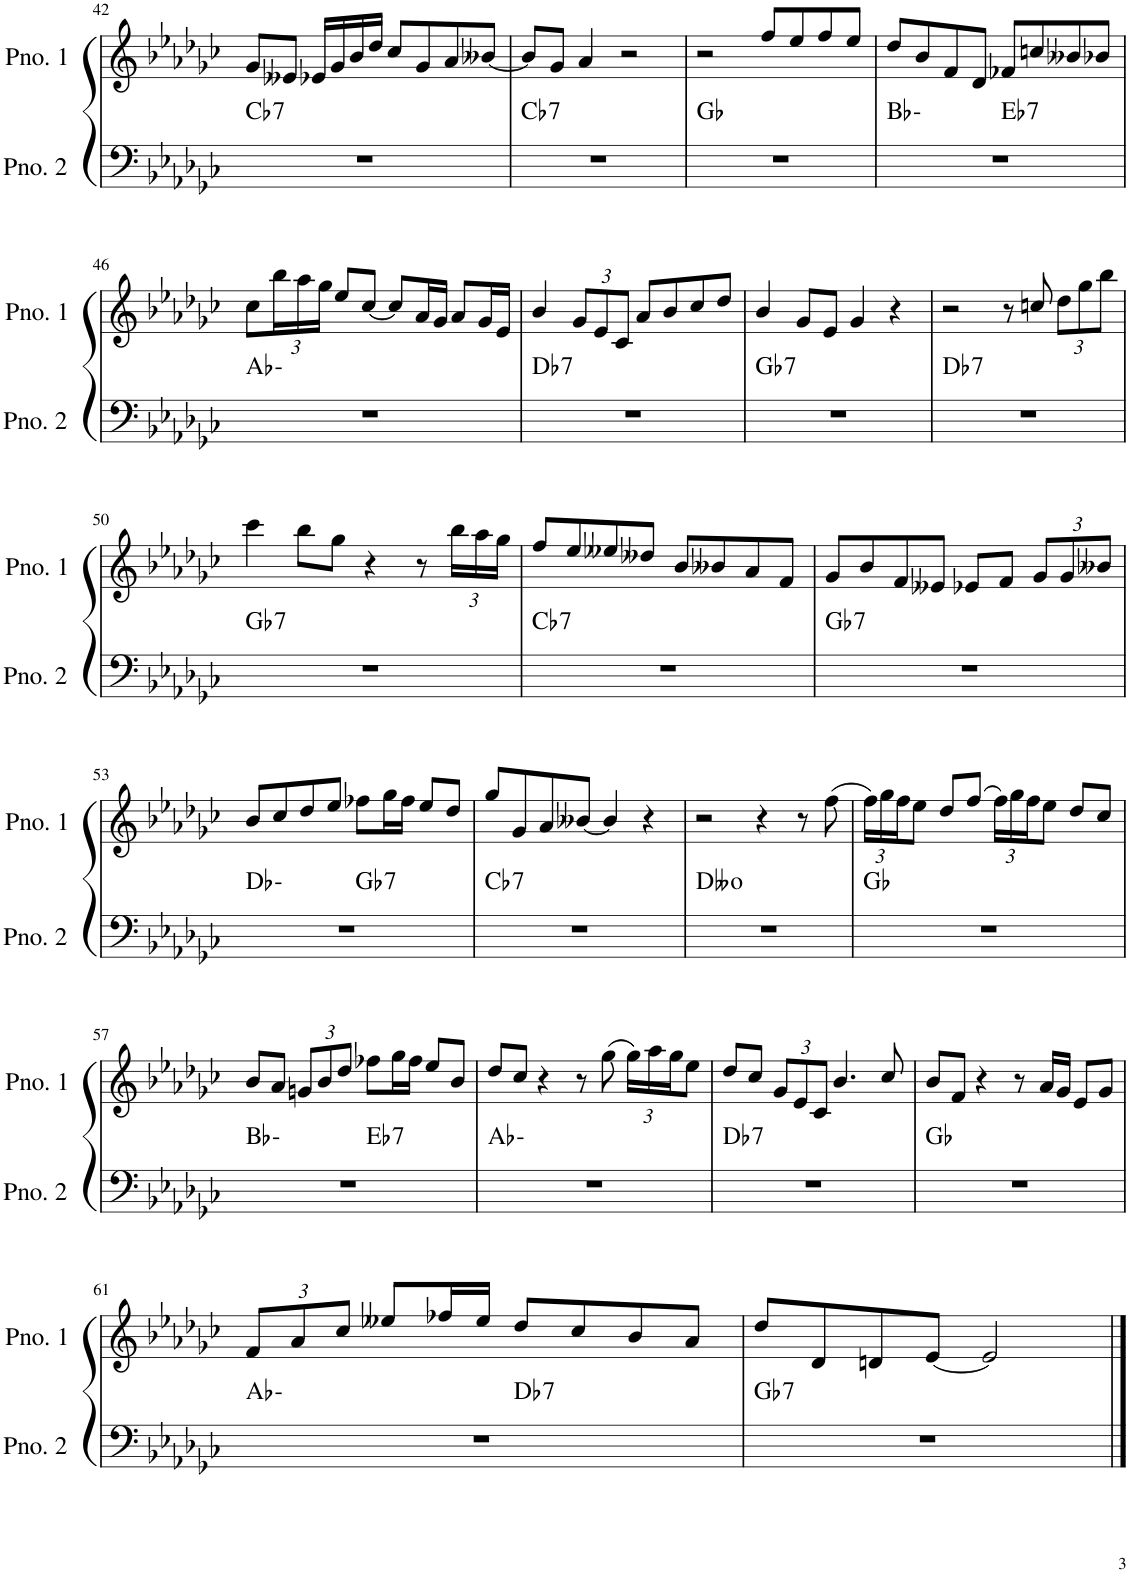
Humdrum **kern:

**kern	**harte	**kern
*part2	*part2	*part1
*staff2	*	*staff1
*I"ピアノ 2	*	*I"ピアノ 1
!!LO:PB:g=z
*clefF4	*	*clefG2
*k[b-e-a-d-g-c-]	*	*k[b-e-a-d-g-c-]
*M4/4	*	*M4/4
=42	=42	=42
!	!LO:H:kt=7	!
1r	Cb:7	8g-/L
.	.	8e--X/J
.	.	16e-X/LL
.	.	16g-/
.	.	16b-/
.	.	16dd-/JJ
.	.	8cc-/L
.	.	8g-/
.	.	8a-/
.	.	[8b--X/J
=43	=43	=43
!	!LO:H:kt=7	!
1r	Cb:7	8b--/L]
.	.	8g-/J
.	.	4a-/
.	.	2r
=44	=44	=44
1r	Gb:maj	2r
.	.	8ff/L
.	.	8ee-/
.	.	8ff/
.	.	8ee-/J
=45	=45	=45
*^	*	*
1r	2ryy	Bb:min	8dd-/L
.	.	.	8b-/
.	.	.	8f/
.	.	.	8d-/J
!	!	!LO:H:kt=7	!
.	2ryy	Eb:7	8f-X/L
.	.	.	8ccn/
.	.	.	8b--X/
.	.	.	8b-X/J
*v	*v	*	*
!!LO:LB:g=z
=46	=46	=46
1r	Ab:min	8cc-\L
*	*	*Xbrackettup
.	.	24bb-\L
.	.	24aa-\
.	.	24gg-\JJ
.	.	8ee-/L
.	.	[8cc-/J
.	.	8cc-/L]
.	.	16a-/L
.	.	16g-/JJ
.	.	8a-/L
.	.	16g-/L
.	.	16e-/JJ
=47	=47	=47
!	!LO:H:kt=7	!
1r	Db:7	4b-/
.	.	12g-/L
.	.	12e-/
.	.	12c-/J
.	.	8a-/L
.	.	8b-/
.	.	8cc-/
.	.	8dd-/J
=48	=48	=48
!	!LO:H:kt=7	!
1r	Gb:7	4b-/
.	.	8g-/L
.	.	8e-/J
.	.	4g-/
.	.	4r
=49	=49	=49
!	!LO:H:kt=7	!
1r	Db:7	2r
.	.	8r
.	.	8ccn/
.	.	12dd-\L
.	.	12gg-\
.	.	12bb-\J
!!LO:LB:g=z
=50	=50	=50
!	!LO:H:kt=7	!
1r	Gb:7	4ccc-\
.	.	8bb-\L
.	.	8gg-\J
.	.	4r
.	.	8r
.	.	24bb-\LL
.	.	24aa-\
.	.	24gg-\JJ
=51	=51	=51
!	!LO:H:kt=7	!
1r	Cb:7	8ff/L
.	.	8ee-/
.	.	8ee--X/
.	.	8dd--X/J
.	.	8b-/L
.	.	8b--X/
.	.	8a-/
.	.	8f/J
=52	=52	=52
!	!LO:H:kt=7	!
1r	Gb:7	8g-/L
.	.	8b-/
.	.	8f/
.	.	8e--X/J
.	.	8e-X/L
.	.	8f/J
.	.	12g-/L
.	.	12g-/
.	.	12b--X/J
!!LO:LB:g=z
=53	=53	=53
*^	*	*
1r	2ryy	Db:min	8b-/L
.	.	.	8cc-/
.	.	.	8dd-/
.	.	.	8ee-/J
!	!	!LO:H:kt=7	!
.	2ryy	Gb:7	8ff-X\L
.	.	.	16gg-\L
.	.	.	16ff-\JJ
.	.	.	8ee-/L
.	.	.	8dd-/J
=54	=54	=54	=54
!	!	!LO:H:kt=7	!
*v	*v	*	*
1r	Cb:7	8gg-/L
.	.	8g-/
.	.	8a-/
.	.	[8b--X/J
.	.	4b--/]
.	.	4r
=55	=55	=55
1r	Dbb:dim	2r
.	.	4r
.	.	8r
.	.	(8ff\
=56	=56	=56
1r	Gb:maj	24ff\LL)
.	.	24gg-\
.	.	24ff\J
.	.	8ee-\J
.	.	8dd-/L
.	.	(8ff/J
.	.	24ff\LL)
.	.	24gg-\
.	.	24ff\J
.	.	8ee-\J
.	.	8dd-/L
.	.	8cc-/J
!!LO:LB:g=z
=57	=57	=57
*^	*	*
1r	2ryy	Bb:min	8b-/L
.	.	.	8a-/J
.	.	.	12gn/L
.	.	.	12b-/
.	.	.	12dd-/J
!	!	!LO:H:kt=7	!
.	2ryy	Eb:7	8ff-X\L
.	.	.	16gg-\L
.	.	.	16ff-\JJ
.	.	.	8ee-/L
.	.	.	8b-/J
*v	*v	*	*
=58	=58	=58
1r	Ab:min	8dd-/L
.	.	8cc-/J
.	.	4r
.	.	8r
.	.	(8gg-\
.	.	24gg-\LL)
.	.	24aa-\
.	.	24gg-\J
.	.	8ee-\J
=59	=59	=59
!	!LO:H:kt=7	!
1r	Db:7	8dd-/L
.	.	8cc-/J
.	.	12g-/L
.	.	12e-/
.	.	12c-/J
.	.	4.b-/
.	.	8cc-/
=60	=60	=60
1r	Gb:maj	8b-/L
.	.	8f/J
.	.	4r
.	.	8r
.	.	16a-/LL
.	.	16g-/JJ
.	.	8e-/L
.	.	8g-/J
!!LO:LB:g=z
=61	=61	=61
*^	*	*
1r	2ryy	Ab:min	12f/L
.	.	.	12a-/
.	.	.	12cc-/J
.	.	.	8ee--X/L
.	.	.	16ff-X/L
.	.	.	16ee--/JJ
!	!	!LO:H:kt=7	!
.	2ryy	Db:7	8dd-/L
.	.	.	8cc-/
.	.	.	8b-/
.	.	.	8a-/J
=62	=62	=62	=62
!	!	!LO:H:kt=7	!
*v	*v	*	*
1r	Gb:7	8dd-/L
.	.	8d-/
.	.	8dn/
.	.	[8e-/J
.	.	2e-/]
==	==	==
*-	*-	*-
